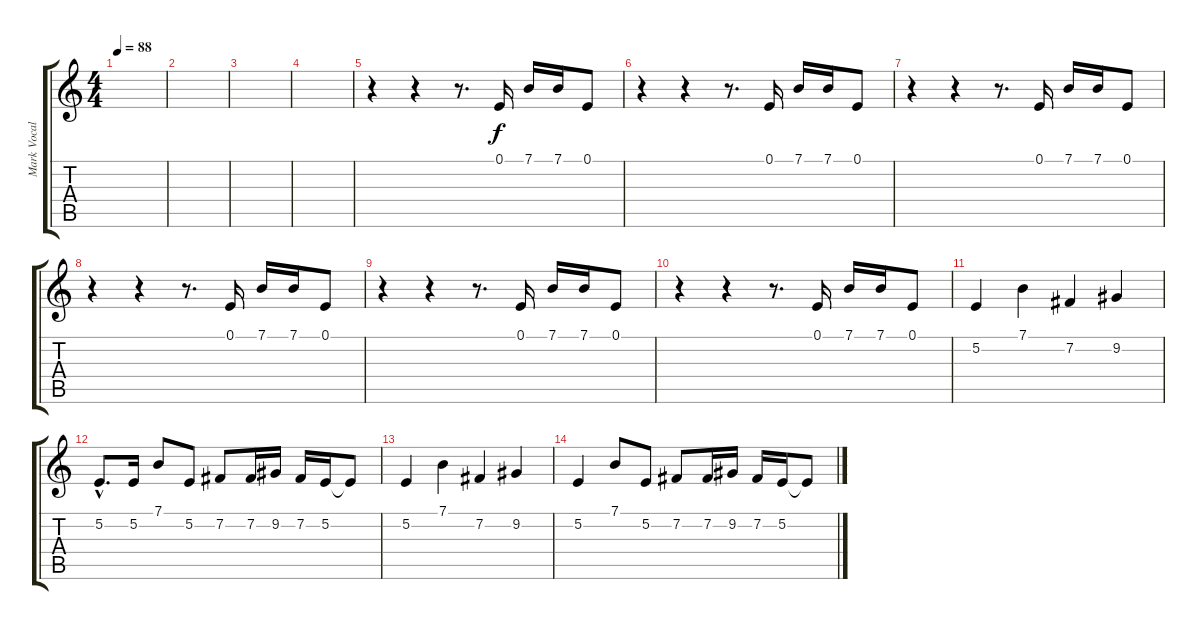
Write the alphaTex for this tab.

\track ("Mark Vocals 1" "Mark Vocal") {instrument altosax}
\staff {score tabs}
\tuning (E4 B3 G3 D3 A2 E2) {hide}
\ts (4 4)
\tempo 88
\clef g2
\ks c
|
|
|
|
r.4 r.4 r.8{d} 0.1.16 7.1.16 7.1.16 0.1.8 |
r.4 r.4 r.8{d} 0.1.16 7.1.16 7.1.16 0.1.8 |
r.4 r.4 r.8{d} 0.1.16 7.1.16 7.1.16 0.1.8 |
r.4 r.4 r.8{d} 0.1.16 7.1.16 7.1.16 0.1.8 |
r.4 r.4 r.8{d} 0.1.16 7.1.16 7.1.16 0.1.8 |
r.4 r.4 r.8{d} 0.1.16 7.1.16 7.1.16 0.1.8 |
5.2.4 7.1.4 7.2.4 9.2.4 |
5.2{hac}.8{d} 5.2.16 7.1.8 5.2.8 7.2.8 7.2.16 9.2.16 7.2.16 5.2.16 5.2{t}.8 |
5.2.4 7.1.4 7.2.4 9.2.4 |
5.2.4 7.1.8 5.2.8 7.2.8 7.2.16 9.2.16 7.2.16 5.2.16 5.2{t}.8
